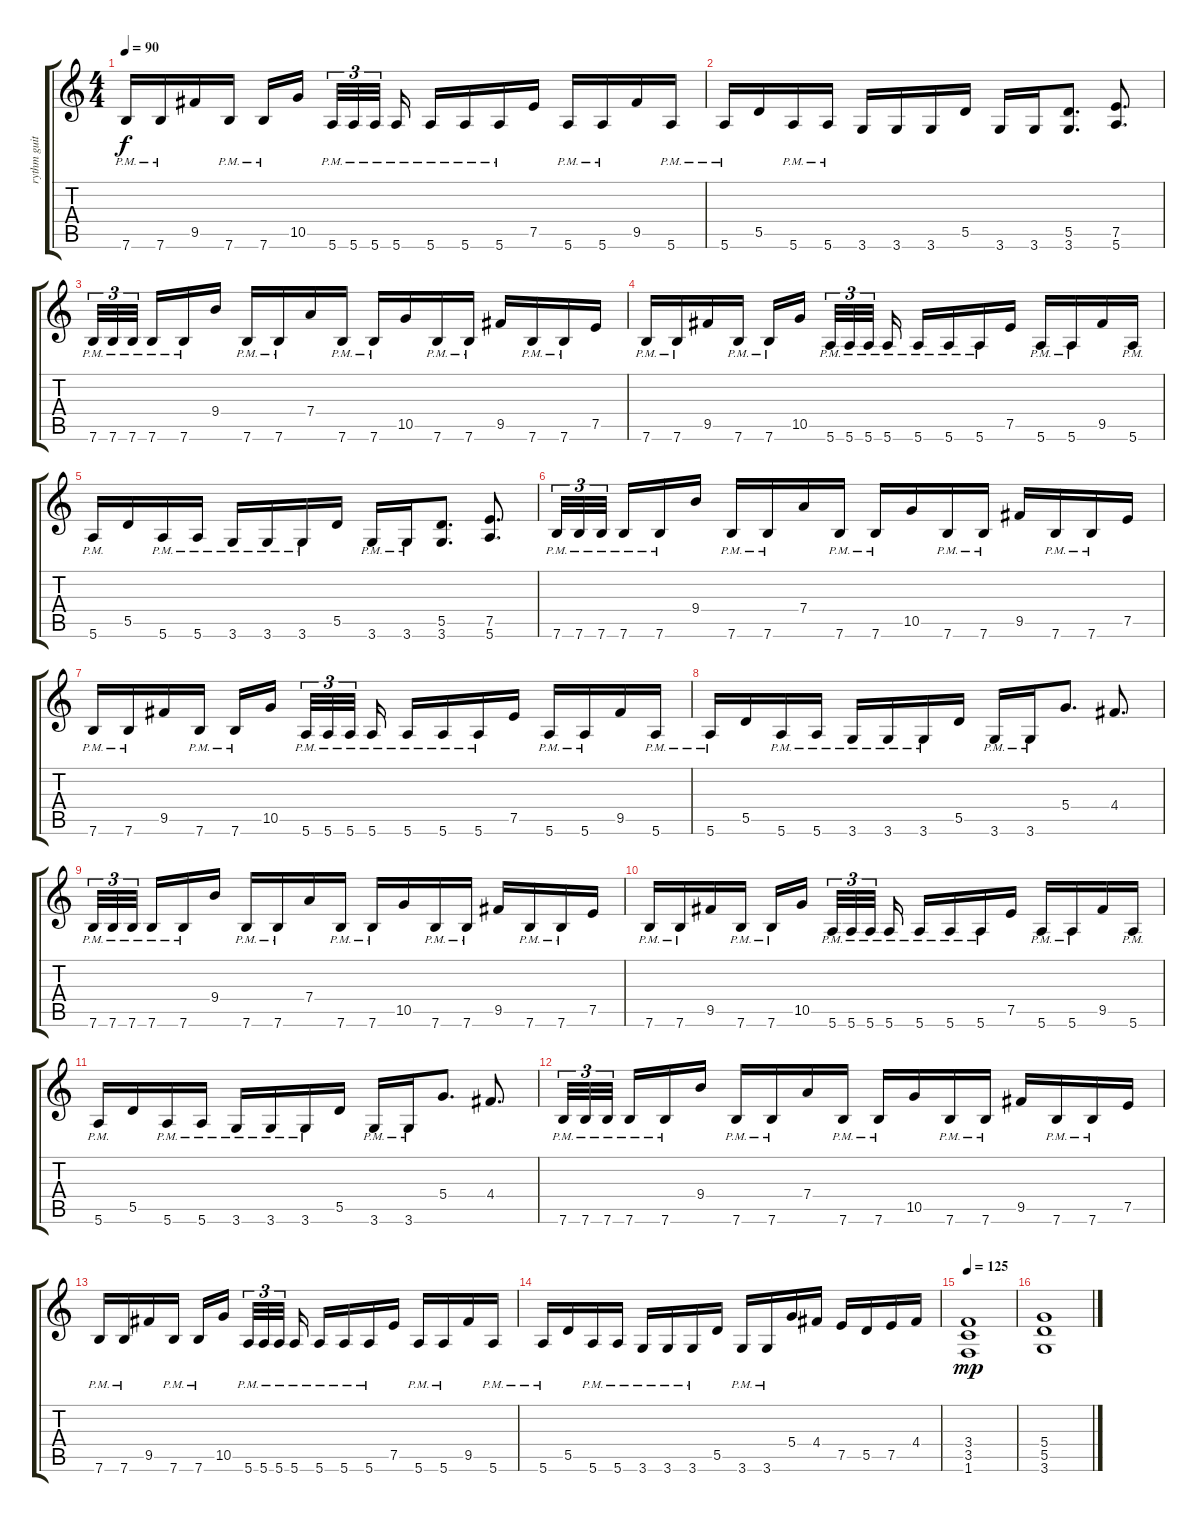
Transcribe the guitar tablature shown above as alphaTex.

\track ("rythm guitar" "rythm guit") {instrument distortionguitar}
\staff {score tabs}
\tuning (E4 B3 G3 D3 A2 E2) {hide}
\ts (4 4)
\tempo 90
\clef g2
\ks c
7.6{pm}.16{dy f} 7.6{pm}.16 9.5.16 7.6{pm}.16 7.6{pm}.16 10.5.16{beam splitsecondary} 5.6{pm}.32{tu (3 2)} 5.6{pm}.32{tu (3 2)} 5.6{pm}.32{tu (3 2) beam splitsecondary} 5.6{pm}.16 5.6{pm}.16 5.6{pm}.16 5.6{pm}.16 7.5.16 5.6{pm}.16 5.6{pm}.16 9.5.16 5.6{pm}.16 |
5.6{pm}.16 5.5.16 5.6{pm}.16 5.6{pm}.16 3.6.16 3.6.16 3.6.16 5.5.16 3.6.16 3.6.16 (5.5 3.6).8{d} (7.5 5.6).8{d} |
7.6{pm}.32{tu (3 2)} 7.6{pm}.32{tu (3 2)} 7.6{pm}.32{tu (3 2) beam splitsecondary} 7.6{pm}.16 7.6{pm}.16 9.4.16 7.6{pm}.16 7.6{pm}.16 7.4.16 7.6{pm}.16 7.6{pm}.16 10.5.16 7.6{pm}.16 7.6{pm}.16 9.5.16 7.6{pm}.16 7.6{pm}.16 7.5.16 |
7.6{pm}.16 7.6{pm}.16 9.5.16 7.6{pm}.16 7.6{pm}.16 10.5.16{beam splitsecondary} 5.6{pm}.32{tu (3 2)} 5.6{pm}.32{tu (3 2)} 5.6{pm}.32{tu (3 2) beam splitsecondary} 5.6{pm}.16 5.6{pm}.16 5.6{pm}.16 5.6{pm}.16 7.5.16 5.6{pm}.16 5.6{pm}.16 9.5.16 5.6{pm}.16 |
5.6{pm}.16 5.5.16 5.6{pm}.16 5.6{pm}.16 3.6{pm}.16 3.6{pm}.16 3.6{pm}.16 5.5.16 3.6{pm}.16 3.6{pm}.16 (5.5 3.6).8{d} (7.5 5.6).8{d} |
7.6{pm}.32{tu (3 2)} 7.6{pm}.32{tu (3 2)} 7.6{pm}.32{tu (3 2) beam splitsecondary} 7.6{pm}.16 7.6{pm}.16 9.4.16 7.6{pm}.16 7.6{pm}.16 7.4.16 7.6{pm}.16 7.6{pm}.16 10.5.16 7.6{pm}.16 7.6{pm}.16 9.5.16 7.6{pm}.16 7.6{pm}.16 7.5.16 |
7.6{pm}.16 7.6{pm}.16 9.5.16 7.6{pm}.16 7.6{pm}.16 10.5.16{beam splitsecondary} 5.6{pm}.32{tu (3 2)} 5.6{pm}.32{tu (3 2)} 5.6{pm}.32{tu (3 2) beam splitsecondary} 5.6{pm}.16 5.6{pm}.16 5.6{pm}.16 5.6{pm}.16 7.5.16 5.6{pm}.16 5.6{pm}.16 9.5.16 5.6{pm}.16 |
5.6{pm}.16 5.5.16 5.6{pm}.16 5.6{pm}.16 3.6{pm}.16 3.6{pm}.16 3.6{pm}.16 5.5.16 3.6{pm}.16 3.6{pm}.16 5.4.8{d} 4.4.8{d} |
7.6{pm}.32{tu (3 2)} 7.6{pm}.32{tu (3 2)} 7.6{pm}.32{tu (3 2) beam splitsecondary} 7.6{pm}.16 7.6{pm}.16 9.4.16 7.6{pm}.16 7.6{pm}.16 7.4.16 7.6{pm}.16 7.6{pm}.16 10.5.16 7.6{pm}.16 7.6{pm}.16 9.5.16 7.6{pm}.16 7.6{pm}.16 7.5.16 |
7.6{pm}.16 7.6{pm}.16 9.5.16 7.6{pm}.16 7.6{pm}.16 10.5.16{beam splitsecondary} 5.6{pm}.32{tu (3 2)} 5.6{pm}.32{tu (3 2)} 5.6{pm}.32{tu (3 2) beam splitsecondary} 5.6{pm}.16 5.6{pm}.16 5.6{pm}.16 5.6{pm}.16 7.5.16 5.6{pm}.16 5.6{pm}.16 9.5.16 5.6{pm}.16 |
5.6{pm}.16 5.5.16 5.6{pm}.16 5.6{pm}.16 3.6{pm}.16 3.6{pm}.16 3.6{pm}.16 5.5.16 3.6{pm}.16 3.6{pm}.16 5.4.8{d} 4.4.8{d} |
7.6{pm}.32{tu (3 2)} 7.6{pm}.32{tu (3 2)} 7.6{pm}.32{tu (3 2) beam splitsecondary} 7.6{pm}.16 7.6{pm}.16 9.4.16 7.6{pm}.16 7.6{pm}.16 7.4.16 7.6{pm}.16 7.6{pm}.16 10.5.16 7.6{pm}.16 7.6{pm}.16 9.5.16 7.6{pm}.16 7.6{pm}.16 7.5.16 |
7.6{pm}.16 7.6{pm}.16 9.5.16 7.6{pm}.16 7.6{pm}.16 10.5.16{beam splitsecondary} 5.6{pm}.32{tu (3 2)} 5.6{pm}.32{tu (3 2)} 5.6{pm}.32{tu (3 2) beam splitsecondary} 5.6{pm}.16 5.6{pm}.16 5.6{pm}.16 5.6{pm}.16 7.5.16 5.6{pm}.16 5.6{pm}.16 9.5.16 5.6{pm}.16 |
5.6{pm}.16 5.5.16 5.6{pm}.16 5.6{pm}.16 3.6{pm}.16 3.6{pm}.16 3.6{pm}.16 5.5.16 3.6{pm}.16 3.6{pm}.16 5.4.16 4.4.16 7.5.16 5.5.16 7.5.16 4.4.16 |
\tempo 125
(3.4 3.5 1.6).1{dy mp} |
(5.4 5.5 3.6).1
